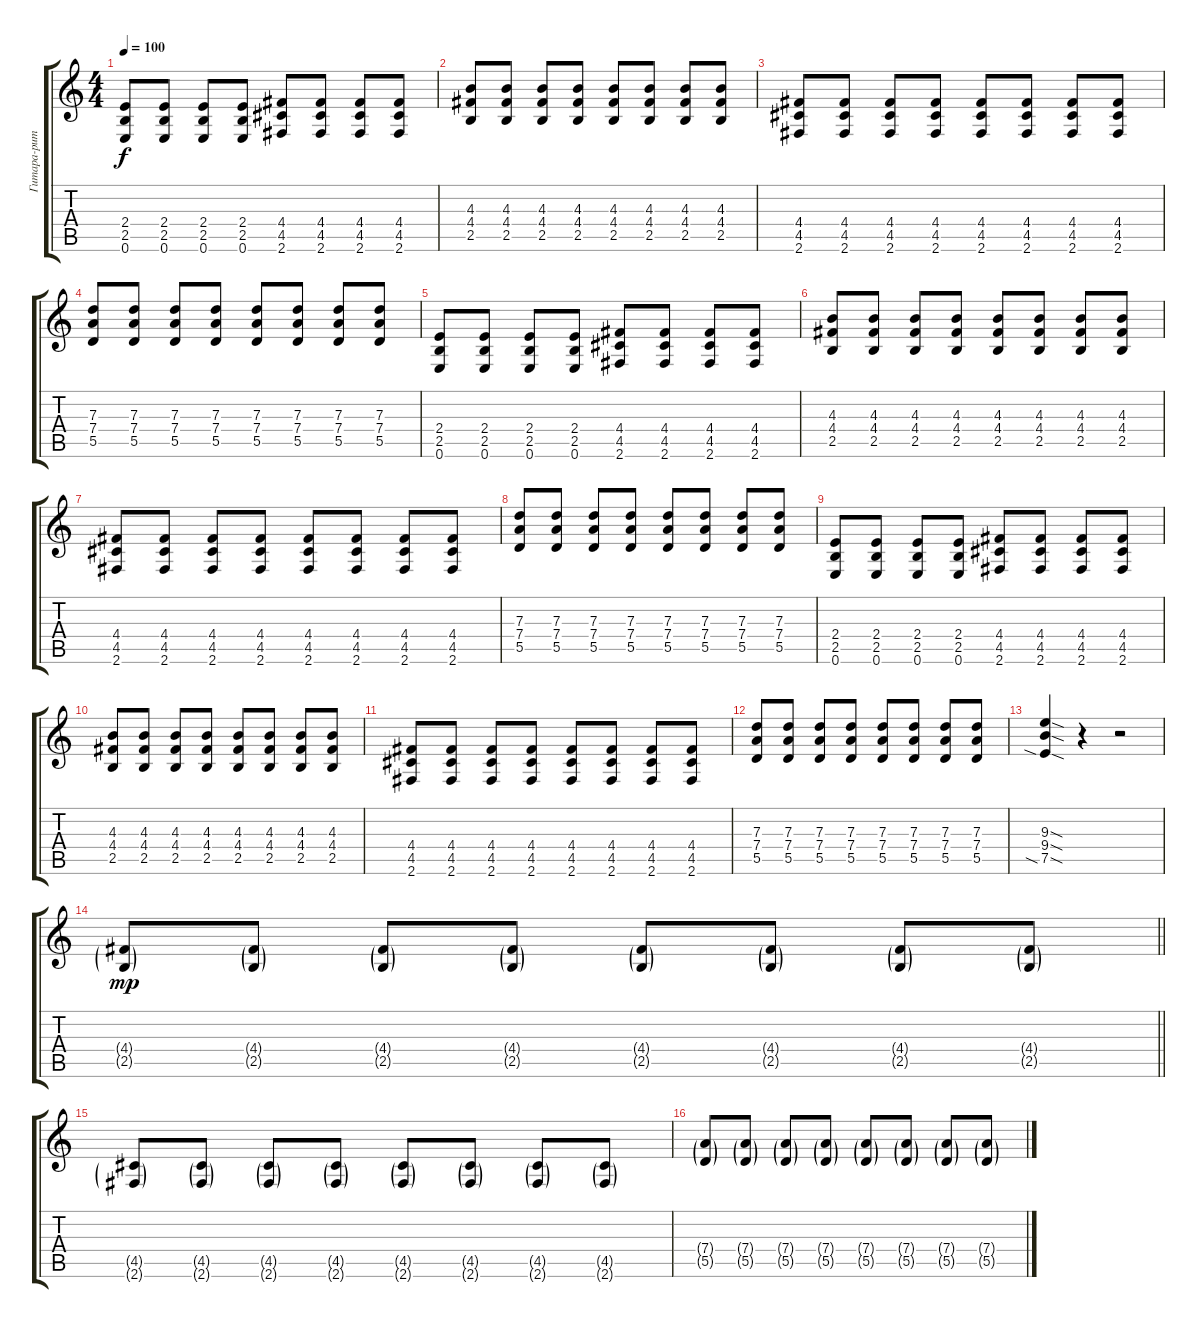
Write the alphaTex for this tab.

\track ("Гитара-ритм" "Гитара-рит") {instrument distortionguitar}
\staff {score tabs}
\tuning (E4 B3 G3 D3 A2 E2) {hide}
\ts (4 4)
\tempo 100
\clef g2
\ks c
(2.4 2.5 0.6).8{dy f} (2.4 2.5 0.6).8 (2.4 2.5 0.6).8 (2.4 2.5 0.6).8 (4.4 4.5 2.6).8 (4.4 4.5 2.6).8 (4.4 4.5 2.6).8 (4.4 4.5 2.6).8 |
(4.3 4.4 2.5).8 (4.3 4.4 2.5).8 (4.3 4.4 2.5).8 (4.3 4.4 2.5).8 (4.3 4.4 2.5).8 (4.3 4.4 2.5).8 (4.3 4.4 2.5).8 (4.3 4.4 2.5).8 |
(4.4 4.5 2.6).8 (4.4 4.5 2.6).8 (4.4 4.5 2.6).8 (4.4 4.5 2.6).8 (4.4 4.5 2.6).8 (4.4 4.5 2.6).8 (4.4 4.5 2.6).8 (4.4 4.5 2.6).8 |
(7.3 7.4 5.5).8 (7.3 7.4 5.5).8 (7.3 7.4 5.5).8 (7.3 7.4 5.5).8 (7.3 7.4 5.5).8 (7.3 7.4 5.5).8 (7.3 7.4 5.5).8 (7.3 7.4 5.5).8 |
(2.4 2.5 0.6).8 (2.4 2.5 0.6).8 (2.4 2.5 0.6).8 (2.4 2.5 0.6).8 (4.4 4.5 2.6).8 (4.4 4.5 2.6).8 (4.4 4.5 2.6).8 (4.4 4.5 2.6).8 |
(4.3 4.4 2.5).8 (4.3 4.4 2.5).8 (4.3 4.4 2.5).8 (4.3 4.4 2.5).8 (4.3 4.4 2.5).8 (4.3 4.4 2.5).8 (4.3 4.4 2.5).8 (4.3 4.4 2.5).8 |
(4.4 4.5 2.6).8 (4.4 4.5 2.6).8 (4.4 4.5 2.6).8 (4.4 4.5 2.6).8 (4.4 4.5 2.6).8 (4.4 4.5 2.6).8 (4.4 4.5 2.6).8 (4.4 4.5 2.6).8 |
(7.3 7.4 5.5).8 (7.3 7.4 5.5).8 (7.3 7.4 5.5).8 (7.3 7.4 5.5).8 (7.3 7.4 5.5).8 (7.3 7.4 5.5).8 (7.3 7.4 5.5).8 (7.3 7.4 5.5).8 |
(2.4 2.5 0.6).8 (2.4 2.5 0.6).8 (2.4 2.5 0.6).8 (2.4 2.5 0.6).8 (4.4 4.5 2.6).8 (4.4 4.5 2.6).8 (4.4 4.5 2.6).8 (4.4 4.5 2.6).8 |
(4.3 4.4 2.5).8 (4.3 4.4 2.5).8 (4.3 4.4 2.5).8 (4.3 4.4 2.5).8 (4.3 4.4 2.5).8 (4.3 4.4 2.5).8 (4.3 4.4 2.5).8 (4.3 4.4 2.5).8 |
(4.4 4.5 2.6).8 (4.4 4.5 2.6).8 (4.4 4.5 2.6).8 (4.4 4.5 2.6).8 (4.4 4.5 2.6).8 (4.4 4.5 2.6).8 (4.4 4.5 2.6).8 (4.4 4.5 2.6).8 |
(7.3 7.4 5.5).8 (7.3 7.4 5.5).8 (7.3 7.4 5.5).8 (7.3 7.4 5.5).8 (7.3 7.4 5.5).8 (7.3 7.4 5.5).8 (7.3 7.4 5.5).8 (7.3 7.4 5.5).8 |
(9.3{sod} 9.4{sod} 7.5{sia sod}).4 r.4 r.2 |
\barLineRight lightlight
(4.4{g} 2.5{g}).8{dy mp} (4.4{g} 2.5{g}).8 (4.4{g} 2.5{g}).8 (4.4{g} 2.5{g}).8 (4.4{g} 2.5{g}).8 (4.4{g} 2.5{g}).8 (4.4{g} 2.5{g}).8 (4.4{g} 2.5{g}).8 |
(4.5{g} 2.6{g}).8 (4.5{g} 2.6{g}).8 (4.5{g} 2.6{g}).8 (4.5{g} 2.6{g}).8 (4.5{g} 2.6{g}).8 (4.5{g} 2.6{g}).8 (4.5{g} 2.6{g}).8 (4.5{g} 2.6{g}).8 |
(7.4{g} 5.5{g}).8 (7.4{g} 5.5{g}).8 (7.4{g} 5.5{g}).8 (7.4{g} 5.5{g}).8 (7.4{g} 5.5{g}).8 (7.4{g} 5.5{g}).8 (7.4{g} 5.5{g}).8 (7.4{g} 5.5{g}).8
